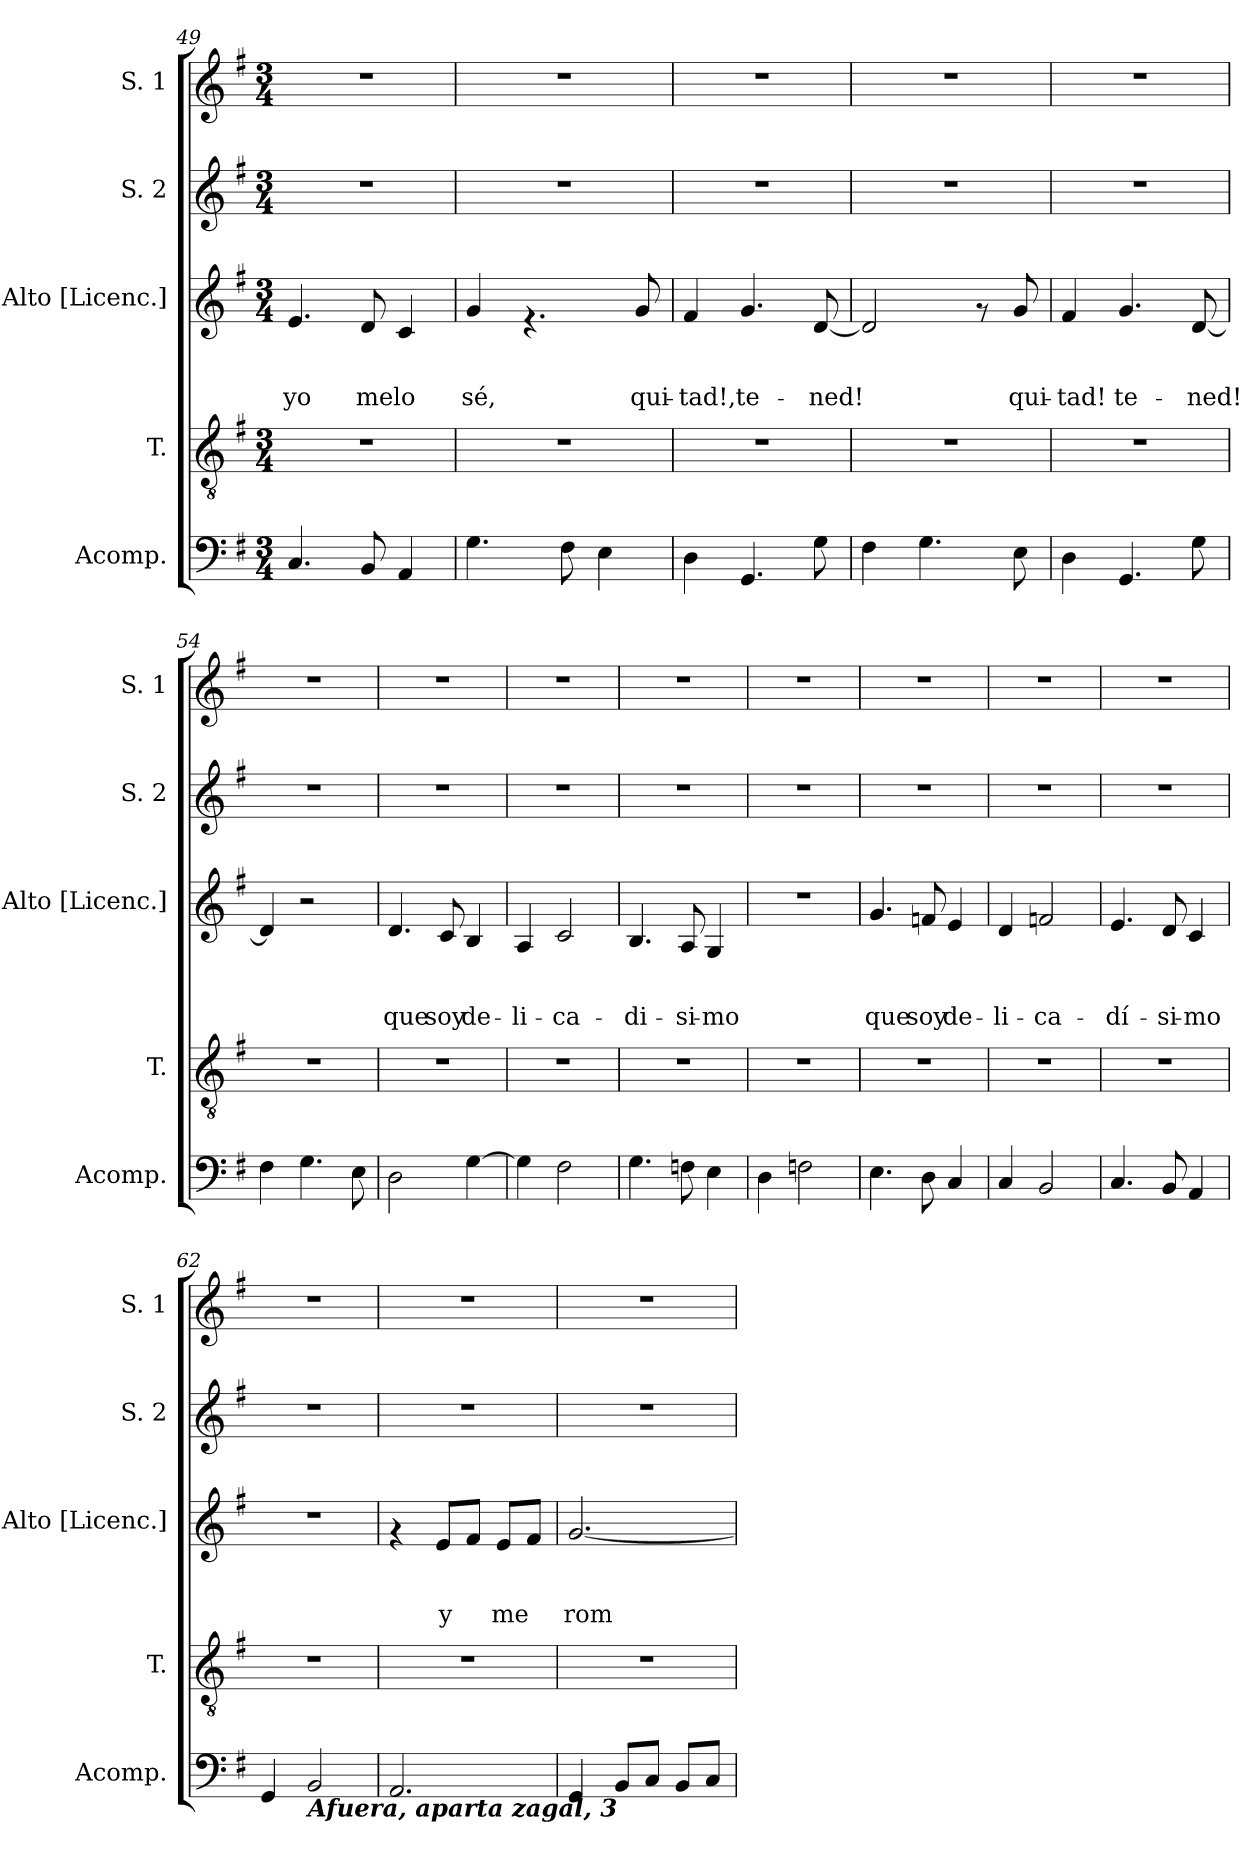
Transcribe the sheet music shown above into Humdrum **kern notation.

**kern	**kern	**kern	**text	**text	**text	**kern	**kern
*part5	*part4	*part3	*part3	*part3	*part3	*part2	*part1
*staff5	*staff4	*staff3	*staff3	*staff3	*staff3	*staff2	*staff1
*I"Acomp.	*I"T.	*I"Alto [Licenc.]	*	*	*	*I"S. 2	*I"S. 1
*I'Acomp.	*I'T.	*I'Alto [Licenc.]	*	*	*	*I'S. 2	*I'S. 1
*clefF4	*clefGv2	*clefG2	*	*	*	*clefG2	*clefG2
*k[f#]	*k[f#]	*k[f#]	*	*	*	*k[f#]	*k[f#]
*G:	*G:	*G:	*	*	*	*G:	*G:
*M3/4	*M3/4	*M3/4	*	*	*	*M3/4	*M3/4
=49	=49	=49	=49	=49	=49	=49	=49
!	!	!	!	!	!LO:LY:b	!	!
4.C/	2.r	4.e/	.	.	yo	2.r	2.r
!	!	!	!	!	!LO:LY:b	!	!
8BB/	.	8d/	.	.	me	.	.
!	!	!	!	!	!LO:LY:b	!	!
4AA/	.	4c/	.	.	lo	.	.
=50	=50	=50	=50	=50	=50	=50	=50
!	!	!	!	!	!LO:LY:b	!	!
4.G\	2.r	4g/	.	.	sé,	2.r	2.r
.	.	4.rf	.	.	.	.	.
8F#\	.	.	.	.	.	.	.
4E\	.	.	.	.	.	.	.
!	!	!	!	!	!LO:LY:b	!	!
.	.	8g/	.	.	qui-	.	.
=51	=51	=51	=51	=51	=51	=51	=51
!	!	!	!	!	!LO:LY:b	!	!
4D\	2.r	4f#/	.	.	-tad!,	2.r	2.r
!	!	!	!	!	!LO:LY:b	!	!
4.GG/	.	4.g/	.	.	te-	.	.
!	!	!	!	!	!LO:LY:b	!	!
8G\	.	[>8d/	.	.	-ned!	.	.
=52	=52	=52	=52	=52	=52	=52	=52
4F#\	2.r	2d/]	.	.	.	2.r	2.r
4.G\	.	.	.	.	.	.	.
.	.	8rf	.	.	.	.	.
!	!	!	!	!	!LO:LY:b	!	!
8E\	.	8g/	.	.	qui-	.	.
=53	=53	=53	=53	=53	=53	=53	=53
!	!	!	!	!	!LO:LY:b	!	!
4D\	2.r	4f#/	.	.	-tad!	2.r	2.r
!	!	!	!	!	!LO:LY:b	!	!
4.GG/	.	4.g/	.	.	te-	.	.
!	!	!	!	!	!LO:LY:b	!	!
8G\	.	[>8d/	.	.	-ned!	.	.
=54	=54	=54	=54	=54	=54	=54	=54
4F#\	2.r	4d/]	.	.	.	2.r	2.r
4.G\	.	2r	.	.	.	.	.
8E\	.	.	.	.	.	.	.
=55	=55	=55	=55	=55	=55	=55	=55
!	!	!	!	!	!LO:LY:b	!	!
2D\	2.r	4.d/	.	.	que	2.r	2.r
!	!	!	!	!	!LO:LY:b	!	!
.	.	8c/	.	.	soy	.	.
!	!	!	!	!	!LO:LY:b	!	!
[>4G\	.	4B/	.	.	de-	.	.
=56	=56	=56	=56	=56	=56	=56	=56
!	!	!	!	!	!LO:LY:b	!	!
4G\]	2.r	4A/	.	.	-li-	2.r	2.r
!	!	!	!	!	!LO:LY:b	!	!
2F#\	.	2c/	.	.	-ca-	.	.
=57	=57	=57	=57	=57	=57	=57	=57
!	!	!	!	!	!LO:LY:b	!	!
4.G\	2.r	4.B/	.	.	-di-	2.r	2.r
!	!	!	!	!	!LO:LY:b	!	!
8Fn\	.	8A/	.	.	-si-	.	.
!	!	!	!	!	!LO:LY:b	!	!
4E\	.	4G/	.	.	-mo	.	.
=58	=58	=58	=58	=58	=58	=58	=58
4D\	2.r	2.r	.	.	.	2.r	2.r
2Fn\	.	.	.	.	.	.	.
=59	=59	=59	=59	=59	=59	=59	=59
!	!	!	!	!	!LO:LY:b	!	!
4.E\	2.r	4.g/	.	.	que	2.r	2.r
!	!	!	!	!	!LO:LY:b	!	!
8D\	.	8fn/	.	.	soy	.	.
!	!	!	!	!	!LO:LY:b	!	!
4C/	.	4e/	.	.	de-	.	.
!!LO:LB:g=z
=60	=60	=60	=60	=60	=60	=60	=60
!	!	!	!	!	!LO:LY:b	!	!
4C/	2.r	4d/	.	.	-li-	2.r	2.r
!	!	!	!	!	!LO:LY:b	!	!
2BB/	.	2fn/	.	.	-ca-	.	.
=61	=61	=61	=61	=61	=61	=61	=61
!	!	!	!	!	!LO:LY:b	!	!
4.C/	2.r	4.e/	.	.	-dí-	2.r	2.r
!	!	!	!	!	!LO:LY:b	!	!
8BB/	.	8d/	.	.	-si-	.	.
!	!	!	!	!	!LO:LY:b	!	!
4AA/	.	4c/	.	.	-mo	.	.
=62	=62	=62	=62	=62	=62	=62	=62
4GG/	2.r	2.r	.	.	.	2.r	2.r
!LO:TX:b:Bi:t=Afuera, aparta zagal, 3	!	!	!	!	!	!	!
2BB/	.	.	.	.	.	.	.
=63	=63	=63	=63	=63	=63	=63	=63
2.AA/	2.r	4rf	.	.	.	2.r	2.r
!	!	!	!	!	!LO:LY:b	!	!
.	.	8e/L	.	.	y	.	.
.	.	8f#/J	.	.	.	.	.
!	!	!	!	!	!LO:LY:b	!	!
.	.	8e/L	.	.	me	.	.
.	.	8f#/J	.	.	.	.	.
=64	=64	=64	=64	=64	=64	=64	=64
!	!	!	!	!	!LO:LY:b	!	!
4GG/	2.r	[>2.g/	.	.	rom-	2.r	2.r
8BB/L	.	.	.	.	.	.	.
8C/J	.	.	.	.	.	.	.
8BB/L	.	.	.	.	.	.	.
8C/J	.	.	.	.	.	.	.
=	=	=	=	=	=	=	=
*-	*-	*-	*-	*-	*-	*-	*-
